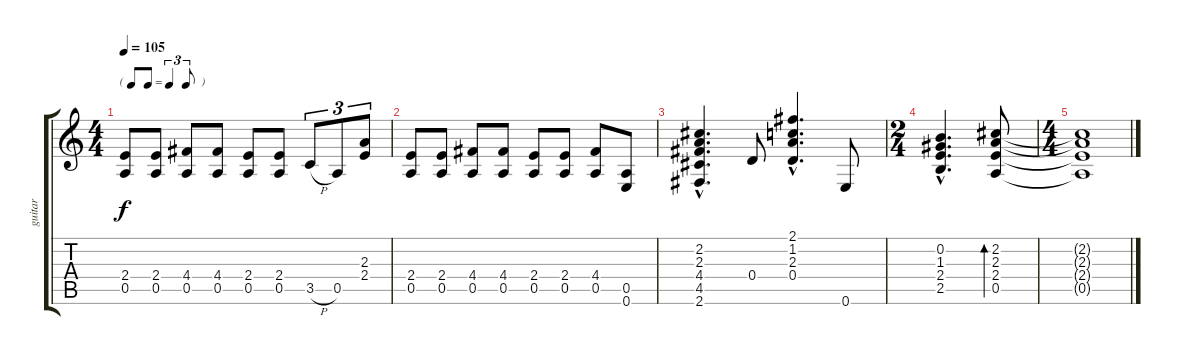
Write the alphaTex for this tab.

\track ("guitar" "guitar") {instrument acousticguitarsteel}
\staff {score tabs}
\tuning (E4 B3 G3 D3 A2 E2) {hide}
\ts (4 4)
\tf triplet8th
\tempo 105
\clef g2
\ks c
(2.4 0.5).8{dy f} (2.4 0.5).8 (4.4 0.5).8 (4.4 0.5).8 (2.4 0.5).8 (2.4 0.5).8 3.5{h}.8{tu (3 2)} 0.5.8{tu (3 2)} (2.3 2.4).8{tu (3 2)} |
(2.4 0.5).8 (2.4 0.5).8 (4.4 0.5).8 (4.4 0.5).8 (2.4 0.5).8 (2.4 0.5).8 (4.4 0.5).8 (0.5 0.6).8 |
(2.2{hac} 2.3{hac} 4.4{hac} 4.5{hac} 2.6{hac}).4{d} 0.4.8 (2.1{hac} 1.2{hac} 2.3{hac} 0.4{hac}).4{d} 0.6.8 |
\ts (2 4)
(0.2{hac} 1.3{hac} 2.4{hac} 2.5{hac}).4{d} (2.2 2.3 2.4 0.5).8{bd 480} |
\ts (4 4)
(2.2{t} 2.3{t} 2.4{t} 0.5{t}).1
